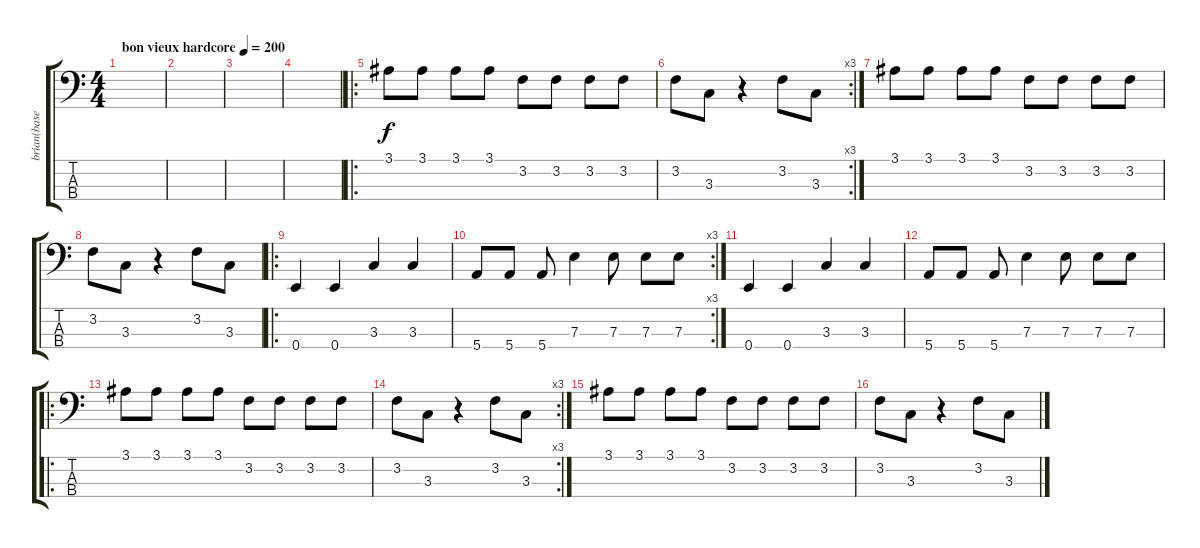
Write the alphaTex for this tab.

\track ("brian(base)" "brian(base") {instrument electricbasspick}
\staff {score tabs}
\tuning (G2 D2 A1 E1) {hide}
\ts (4 4)
\tempo (200 "bon vieux hardcore")
\clef f4
\ks c
|
|
|
|
\ro
3.1.8 3.1.8 3.1.8 3.1.8 3.2.8 3.2.8 3.2.8 3.2.8 |
\rc 3
3.2.8 3.3.8 r.4 3.2.8 3.3.8 |
3.1.8 3.1.8 3.1.8 3.1.8 3.2.8 3.2.8 3.2.8 3.2.8 |
3.2.8 3.3.8 r.4 3.2.8 3.3.8 |
\ro
0.4.4 0.4.4 3.3.4 3.3.4 |
\rc 3
5.4.8 5.4.8 5.4.8 7.3.4 7.3.8 7.3.8 7.3.8 |
0.4.4 0.4.4 3.3.4 3.3.4 |
5.4.8 5.4.8 5.4.8 7.3.4 7.3.8 7.3.8 7.3.8 |
\ro
3.1.8 3.1.8 3.1.8 3.1.8 3.2.8 3.2.8 3.2.8 3.2.8 |
\rc 3
3.2.8 3.3.8 r.4 3.2.8 3.3.8 |
3.1.8 3.1.8 3.1.8 3.1.8 3.2.8 3.2.8 3.2.8 3.2.8 |
3.2.8 3.3.8 r.4 3.2.8 3.3.8
